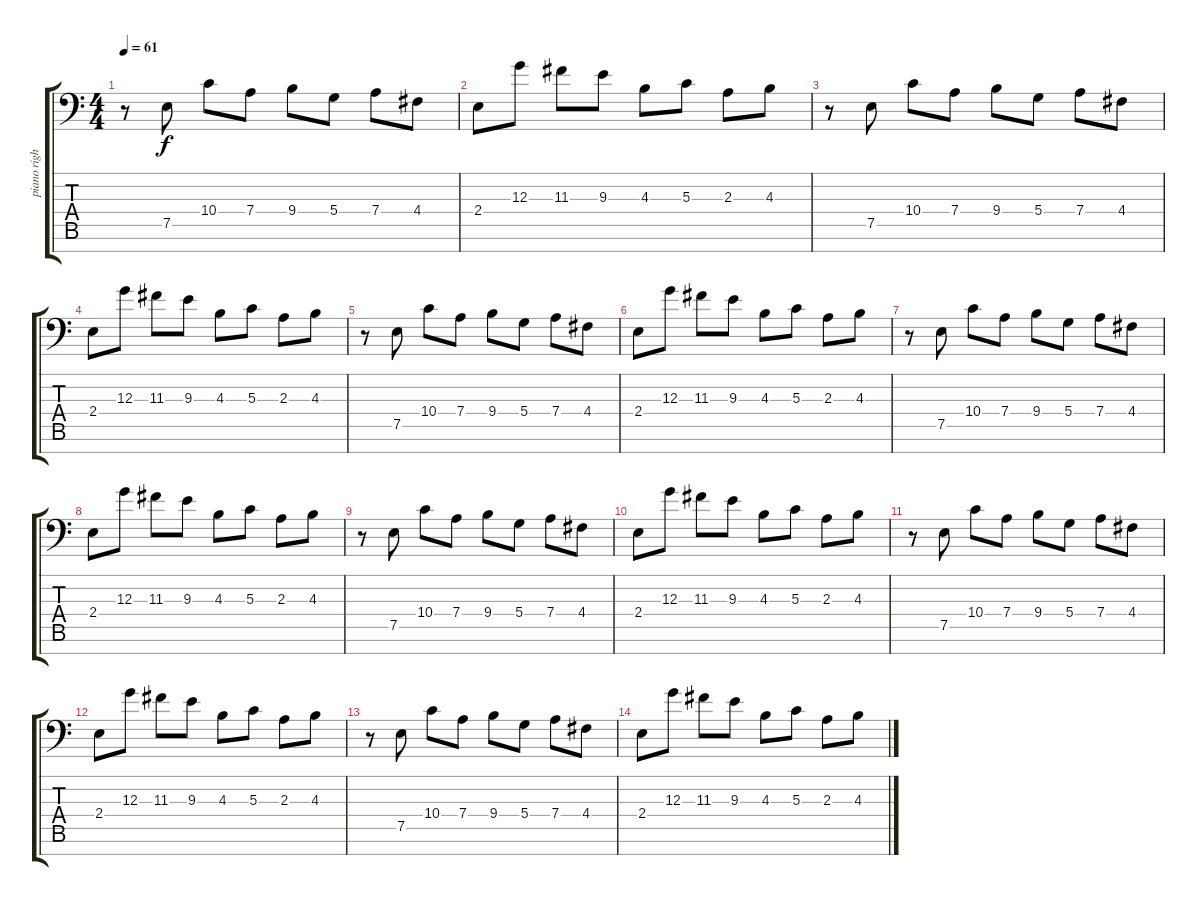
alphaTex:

\track ("piano right hand" "piano righ") {instrument acousticgrandpiano}
\staff {score tabs}
\tuning (E4 B3 G3 D3 A2 E2 C-1) {hide}
\ts (4 4)
\tempo 61
\clef f4
\ks c
r.8{dy f} 7.5.8 10.4.8 7.4.8 9.4.8 5.4.8 7.4.8 4.4.8 |
2.4.8 12.3.8 11.3.8 9.3.8 4.3.8 5.3.8 2.3.8 4.3.8 |
r.8 7.5.8 10.4.8 7.4.8 9.4.8 5.4.8 7.4.8 4.4.8 |
2.4.8 12.3.8 11.3.8 9.3.8 4.3.8 5.3.8 2.3.8 4.3.8 |
r.8 7.5.8 10.4.8 7.4.8 9.4.8 5.4.8 7.4.8 4.4.8 |
2.4.8 12.3.8 11.3.8 9.3.8 4.3.8 5.3.8 2.3.8 4.3.8 |
r.8 7.5.8 10.4.8 7.4.8 9.4.8 5.4.8 7.4.8 4.4.8 |
2.4.8 12.3.8 11.3.8 9.3.8 4.3.8 5.3.8 2.3.8 4.3.8 |
r.8 7.5.8 10.4.8 7.4.8 9.4.8 5.4.8 7.4.8 4.4.8 |
2.4.8 12.3.8 11.3.8 9.3.8 4.3.8 5.3.8 2.3.8 4.3.8 |
r.8 7.5.8 10.4.8 7.4.8 9.4.8 5.4.8 7.4.8 4.4.8 |
2.4.8 12.3.8 11.3.8 9.3.8 4.3.8 5.3.8 2.3.8 4.3.8 |
r.8 7.5.8 10.4.8 7.4.8 9.4.8 5.4.8 7.4.8 4.4.8 |
2.4.8 12.3.8 11.3.8 9.3.8 4.3.8 5.3.8 2.3.8 4.3.8
